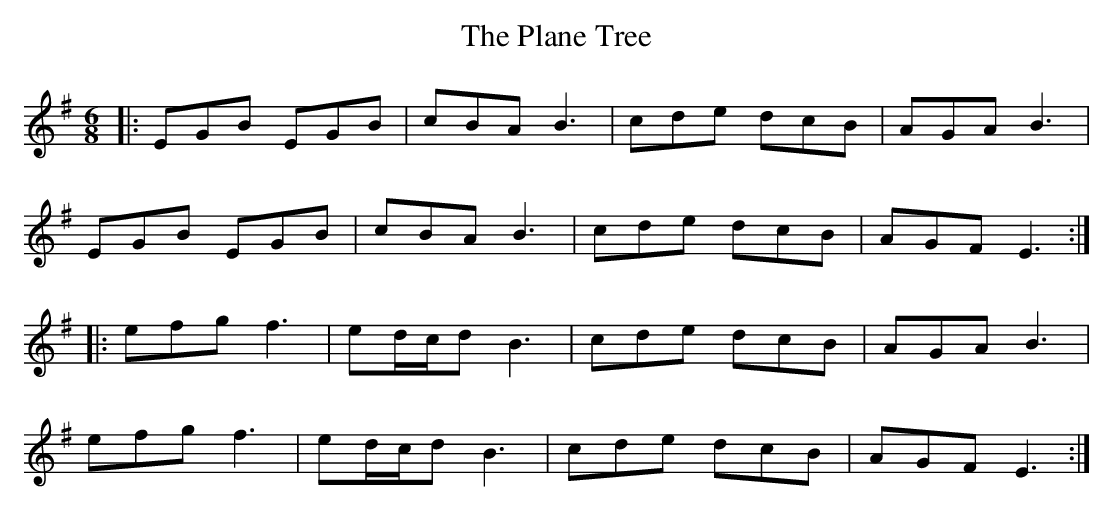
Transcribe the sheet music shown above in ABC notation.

X:1
T:Plane Tree, The
M:6/8
L:1/8
K:Emin
|:EGB EGB|cBA B3|cde dcB|AGA B3|
EGB EGB|cBA B3|cde dcB|AGF E3:|
|:efg f3|ed/2c/2d B3|cde dcB|AGA B3|
efg f3|ed/2c/2d B3|cde dcB|AGF E3:|
